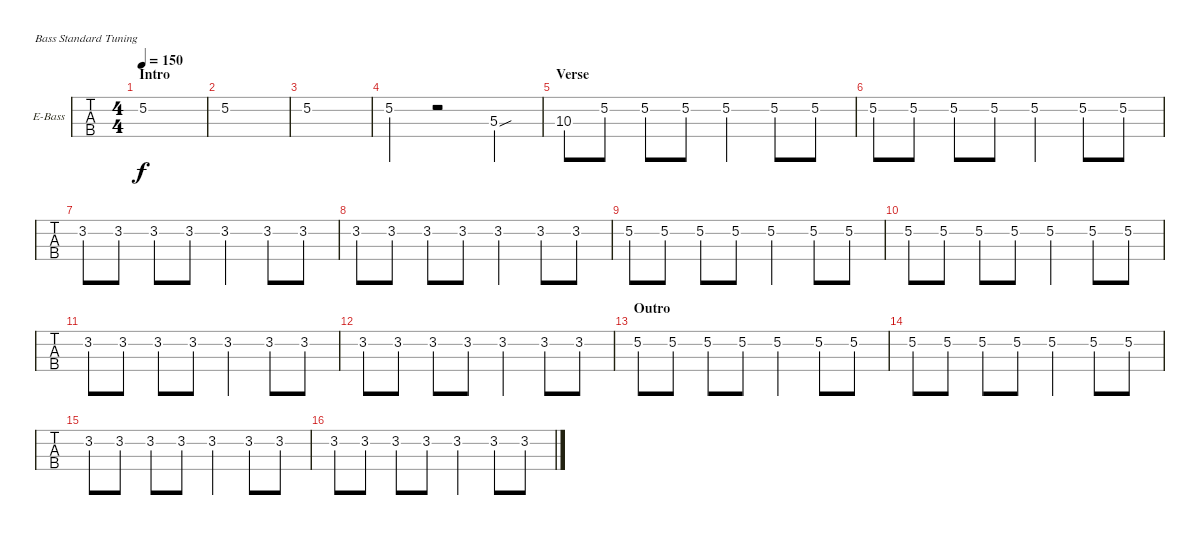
\bracketExtendMode groupsimilarinstruments
\firstSystemTrackNameOrientation horizontal
\otherSystemsTrackNameOrientation horizontal
\track ("Nikolai" "E-Bass") {instrument electricbasspick}
\staff {tabs}
\tuning (G2 D2 A1 E1)
\ts (4 4)
\section ("" "Intro")
\tempo 150
\clef f4
\ks c
5.2.1{dy f instrument electricbasspick} |
5.2.1 |
5.2.1 |
5.2.4 r.2 5.3{sou}.4 |
\section ("" "Verse")
10.3.8 5.2.8 5.2.8 5.2.8 5.2.4 5.2.8 5.2.8 |
5.2.8 5.2.8 5.2.8 5.2.8 5.2.4 5.2.8 5.2.8 |
3.2.8 3.2.8 3.2.8 3.2.8 3.2.4 3.2.8 3.2.8 |
3.2.8 3.2.8 3.2.8 3.2.8 3.2.4 3.2.8 3.2.8 |
5.2.8 5.2.8 5.2.8 5.2.8 5.2.4 5.2.8 5.2.8 |
5.2.8 5.2.8 5.2.8 5.2.8 5.2.4 5.2.8 5.2.8 |
3.2.8 3.2.8 3.2.8 3.2.8 3.2.4 3.2.8 3.2.8 |
3.2.8 3.2.8 3.2.8 3.2.8 3.2.4 3.2.8 3.2.8 |
\section ("" "Outro")
5.2.8 5.2.8 5.2.8 5.2.8 5.2.4 5.2.8 5.2.8 |
5.2.8 5.2.8 5.2.8 5.2.8 5.2.4 5.2.8 5.2.8 |
3.2.8 3.2.8 3.2.8 3.2.8 3.2.4 3.2.8 3.2.8 |
3.2.8 3.2.8 3.2.8 3.2.8 3.2.4 3.2.8 3.2.8
